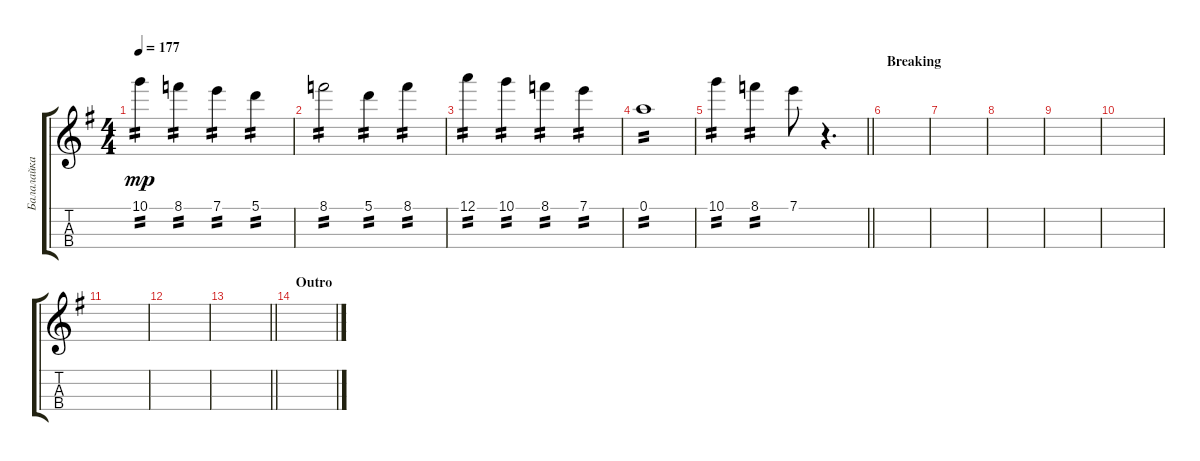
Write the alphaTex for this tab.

\track ("Балалайка" "Балалайка") {instrument acousticguitarsteel}
\staff {score tabs}
\tuning (A4 E4 E4 G3) {hide}
\ts (4 4)
\tempo 177
\clef g2
\ks eminor
10.1.4{tp 2 dy mp} 8.1.4{tp 2} 7.1.4{tp 2} 5.1.4{tp 2} |
8.1.2{tp 2} 5.1.4{tp 2} 8.1.4{tp 2} |
12.1.4{tp 2} 10.1.4{tp 2} 8.1.4{tp 2} 7.1.4{tp 2} |
0.1.1{tp 2} |
\barLineRight lightlight
10.1.4{tp 2} 8.1.4{tp 2} 7.1.8 r.4{d} |
\section ("" "Breaking")
|
|
|
|
|
|
|
\barLineRight lightlight
|
\section ("" "Outro")
